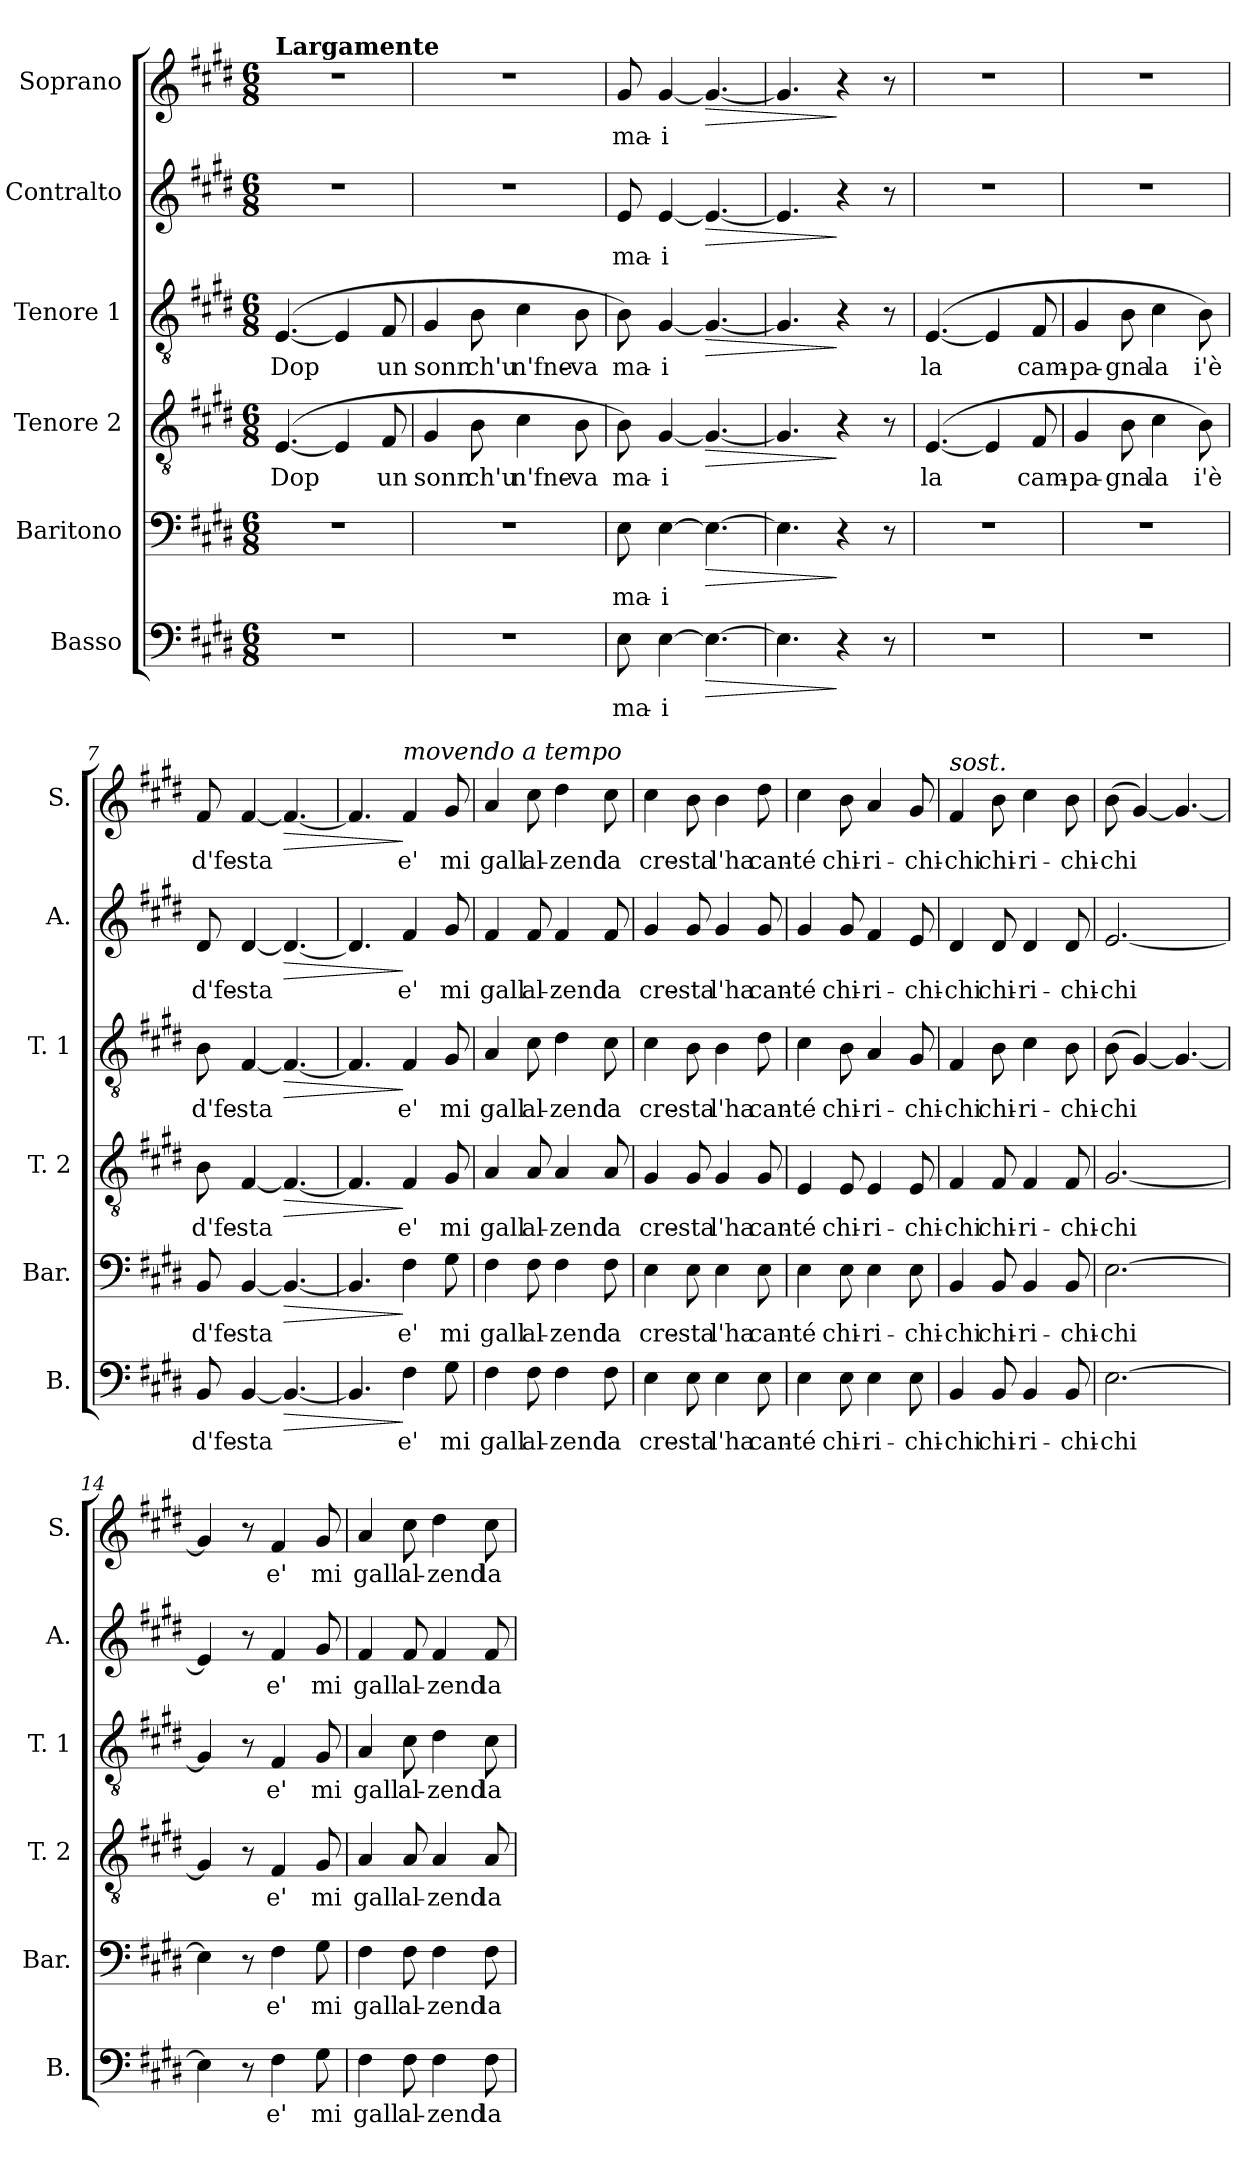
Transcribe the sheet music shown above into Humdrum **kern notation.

**kern	**text	**dynam	**kern	**text	**dynam	**kern	**text	**dynam	**kern	**text	**dynam	**kern	**text	**dynam	**kern	**text	**dynam
*part6	*part6	*part6	*part5	*part5	*part5	*part4	*part4	*part4	*part3	*part3	*part3	*part2	*part2	*part2	*part1	*part1	*part1
*staff6	*staff6	*staff6	*staff5	*staff5	*staff5	*staff4	*staff4	*staff4	*staff3	*staff3	*staff3	*staff2	*staff2	*staff2	*staff1	*staff1	*staff1
*I"Basso	*	*	*I"Baritono	*	*	*I"Tenore 2	*	*	*I"Tenore 1	*	*	*I"Contralto	*	*	*I"Soprano	*	*
*I'B.	*	*	*I'Bar.	*	*	*I'T. 2	*	*	*I'T. 1	*	*	*I'A.	*	*	*I'S.	*	*
*clefF4	*	*	*clefF4	*	*	*clefGv2	*	*	*clefGv2	*	*	*clefG2	*	*	*clefG2	*	*
*k[f#c#g#d#]	*	*	*k[f#c#g#d#]	*	*	*k[f#c#g#d#]	*	*	*k[f#c#g#d#]	*	*	*k[f#c#g#d#]	*	*	*k[f#c#g#d#]	*	*
*M6/8	*	*	*M6/8	*	*	*M6/8	*	*	*M6/8	*	*	*M6/8	*	*	*M6/8	*	*
*MM75	*	*	*MM75	*	*	*MM75	*	*	*MM75	*	*	*MM75	*	*	*MM75	*	*
=1	=1	=1	=1	=1	=1	=1	=1	=1	=1	=1	=1	=1	=1	=1	=1	=1	=1
!	!	!	!	!	!	!	!	!	!	!	!	!	!	!	!LO:TX:a:B:t=Largamente	!	!
!	!	!	!	!	!	!	!LO:LY:b	!	!	!LO:LY:b	!	!	!	!	!	!	!
2.r	.	.	2.r	.	.	(>[4.E/	Dop	.	(>[4.E/	Dop	.	2.r	.	.	2.r	.	.
.	.	.	.	.	.	4E/]	.	.	4E/]	.	.	.	.	.	.	.	.
!	!	!	!	!	!	!	!LO:LY:b	!	!	!LO:LY:b	!	!	!	!	!	!	!
.	.	.	.	.	.	8F#/	un	.	8F#/	un	.	.	.	.	.	.	.
=2	=2	=2	=2	=2	=2	=2	=2	=2	=2	=2	=2	=2	=2	=2	=2	=2	=2
!	!	!	!	!	!	!	!LO:LY:b	!	!	!LO:LY:b	!	!	!	!	!	!	!
2.r	.	.	2.r	.	.	4G#/	sonn	.	4G#/	sonn	.	2.r	.	.	2.r	.	.
!	!	!	!	!	!	!	!LO:LY:b	!	!	!LO:LY:b	!	!	!	!	!	!	!
.	.	.	.	.	.	8B\	ch'u	.	8B\	ch'u	.	.	.	.	.	.	.
!	!	!	!	!	!	!	!LO:LY:b	!	!	!LO:LY:b	!	!	!	!	!	!	!
.	.	.	.	.	.	4c#\	n'fne-	.	4c#\	n'fne-	.	.	.	.	.	.	.
!	!	!	!	!	!	!	!LO:LY:b	!	!	!LO:LY:b	!	!	!	!	!	!	!
.	.	.	.	.	.	8B\	-va	.	8B\	-va	.	.	.	.	.	.	.
=3	=3	=3	=3	=3	=3	=3	=3	=3	=3	=3	=3	=3	=3	=3	=3	=3	=3
!	!LO:LY:b	!	!	!LO:LY:b	!	!	!LO:LY:b	!	!	!LO:LY:b	!	!	!LO:LY:b	!	!	!LO:LY:b	!
8E\	ma-	.	8E\	ma-	.	8B\)	ma-	.	8B\)	ma-	.	8e/	ma-	.	8g#/	ma-	.
!	!LO:LY:b	!	!	!LO:LY:b	!	!	!LO:LY:b	!	!	!LO:LY:b	!	!	!LO:LY:b	!	!	!LO:LY:b	!
[4E\	-i	.	[4E\	-i	.	[4G#/	-i	.	[4G#/	-i	.	[4e/	-i	.	[4g#/	-i	.
!	!	!LO:HP:b	!	!	!LO:HP:b	!	!	!LO:HP:b	!	!	!LO:HP:b	!	!	!LO:HP:b	!	!	!LO:HP:b
4.E\_	.	>	4.E\_	.	>	4.G#/_	.	>	4.G#/_	.	>	4.e/_	.	>	4.g#/_	.	>
=4	=4	=4	=4	=4	=4	=4	=4	=4	=4	=4	=4	=4	=4	=4	=4	=4	=4
4.E\]	.	.	4.E\]	.	.	4.G#/]	.	.	4.G#/]	.	.	4.e/]	.	.	4.g#/]	.	.
4r	.	]	4r	.	]	4r	.	]	4r	.	]	4r	.	]	4r	.	]
8r	.	.	8r	.	.	8r	.	.	8r	.	.	8r	.	.	8r	.	.
=5	=5	=5	=5	=5	=5	=5	=5	=5	=5	=5	=5	=5	=5	=5	=5	=5	=5
!	!	!	!	!	!	!	!LO:LY:b	!	!	!LO:LY:b	!	!	!	!	!	!	!
2.r	.	.	2.r	.	.	(>[4.E/	la	.	(>[4.E/	la	.	2.r	.	.	2.r	.	.
.	.	.	.	.	.	4E/]	.	.	4E/]	.	.	.	.	.	.	.	.
!	!	!	!	!	!	!	!LO:LY:b	!	!	!LO:LY:b	!	!	!	!	!	!	!
.	.	.	.	.	.	8F#/	cam-	.	8F#/	cam-	.	.	.	.	.	.	.
=6	=6	=6	=6	=6	=6	=6	=6	=6	=6	=6	=6	=6	=6	=6	=6	=6	=6
!	!	!	!	!	!	!	!LO:LY:b	!	!	!LO:LY:b	!	!	!	!	!	!	!
2.r	.	.	2.r	.	.	4G#/	-pa-	.	4G#/	-pa-	.	2.r	.	.	2.r	.	.
!	!	!	!	!	!	!	!LO:LY:b	!	!	!LO:LY:b	!	!	!	!	!	!	!
.	.	.	.	.	.	8B\	-gna	.	8B\	-gna	.	.	.	.	.	.	.
!	!	!	!	!	!	!	!LO:LY:b	!	!	!LO:LY:b	!	!	!	!	!	!	!
.	.	.	.	.	.	4c#\	la	.	4c#\	la	.	.	.	.	.	.	.
!	!	!	!	!	!	!	!LO:LY:b	!	!	!LO:LY:b	!	!	!	!	!	!	!
.	.	.	.	.	.	8B\)	i'è	.	8B\)	i'è	.	.	.	.	.	.	.
!!LO:LB:g=z
=7	=7	=7	=7	=7	=7	=7	=7	=7	=7	=7	=7	=7	=7	=7	=7	=7	=7
!	!LO:LY:b	!	!	!LO:LY:b	!	!	!LO:LY:b	!	!	!LO:LY:b	!	!	!LO:LY:b	!	!	!LO:LY:b	!
8BB/	d'fe-	.	8BB/	d'fe-	.	8B\	d'fe-	.	8B\	d'fe-	.	8d#/	d'fe-	.	8f#/	d'fe-	.
!	!LO:LY:b	!	!	!LO:LY:b	!	!	!LO:LY:b	!	!	!LO:LY:b	!	!	!LO:LY:b	!	!	!LO:LY:b	!
[4BB/	-sta	.	[4BB/	-sta	.	[4F#/	-sta	.	[4F#/	-sta	.	[4d#/	-sta	.	[4f#/	-sta	.
!	!	!LO:HP:b	!	!	!LO:HP:b	!	!	!LO:HP:b	!	!	!LO:HP:b	!	!	!LO:HP:b	!	!	!LO:HP:b
4.BB/_	.	>	4.BB/_	.	>	4.F#/_	.	>	4.F#/_	.	>	4.d#/_	.	>	4.f#/_	.	>
=8	=8	=8	=8	=8	=8	=8	=8	=8	=8	=8	=8	=8	=8	=8	=8	=8	=8
4.BB/]	.	.	4.BB/]	.	.	4.F#/]	.	.	4.F#/]	.	.	4.d#/]	.	.	4.f#/]	.	.
*	*	*	*	*	*	*	*	*	*	*	*	*	*	*	*MM120	*	*
!	!	!	!	!	!	!	!	!	!	!	!	!	!	!	!LO:TX:a:i:t=movendo a tempo	!	!
!	!LO:LY:b	!	!	!LO:LY:b	!	!	!LO:LY:b	!	!	!LO:LY:b	!	!	!LO:LY:b	!	!	!LO:LY:b	!
4F#\	e'	]	4F#\	e'	]	4F#/	e'	]	4F#/	e'	]	4f#/	e'	]	4f#/	e'	]
!	!LO:LY:b	!	!	!LO:LY:b	!	!	!LO:LY:b	!	!	!LO:LY:b	!	!	!LO:LY:b	!	!	!LO:LY:b	!
8G#\	mi	.	8G#\	mi	.	8G#/	mi	.	8G#/	mi	.	8g#/	mi	.	8g#/	mi	.
=9	=9	=9	=9	=9	=9	=9	=9	=9	=9	=9	=9	=9	=9	=9	=9	=9	=9
!	!LO:LY:b	!	!	!LO:LY:b	!	!	!LO:LY:b	!	!	!LO:LY:b	!	!	!LO:LY:b	!	!	!LO:LY:b	!
4F#\	gall	.	4F#\	gall	.	4A/	gall	.	4A/	gall	.	4f#/	gall	.	4a/	gall	.
!	!LO:LY:b	!	!	!LO:LY:b	!	!	!LO:LY:b	!	!	!LO:LY:b	!	!	!LO:LY:b	!	!	!LO:LY:b	!
8F#\	al-	.	8F#\	al-	.	8A/	al-	.	8c#\	al-	.	8f#/	al-	.	8cc#\	al-	.
!	!LO:LY:b	!	!	!LO:LY:b	!	!	!LO:LY:b	!	!	!LO:LY:b	!	!	!LO:LY:b	!	!	!LO:LY:b	!
4F#\	-zend	.	4F#\	-zend	.	4A/	-zend	.	4d#\	-zend	.	4f#/	-zend	.	4dd#\	-zend	.
!	!LO:LY:b	!	!	!LO:LY:b	!	!	!LO:LY:b	!	!	!LO:LY:b	!	!	!LO:LY:b	!	!	!LO:LY:b	!
8F#\	la	.	8F#\	la	.	8A/	la	.	8c#\	la	.	8f#/	la	.	8cc#\	la	.
=10	=10	=10	=10	=10	=10	=10	=10	=10	=10	=10	=10	=10	=10	=10	=10	=10	=10
!	!LO:LY:b	!	!	!LO:LY:b	!	!	!LO:LY:b	!	!	!LO:LY:b	!	!	!LO:LY:b	!	!	!LO:LY:b	!
4E\	cre-	.	4E\	cre-	.	4G#/	cre-	.	4c#\	cre-	.	4g#/	cre-	.	4cc#\	cre-	.
!	!LO:LY:b	!	!	!LO:LY:b	!	!	!LO:LY:b	!	!	!LO:LY:b	!	!	!LO:LY:b	!	!	!LO:LY:b	!
8E\	-sta	.	8E\	-sta	.	8G#/	-sta	.	8B\	-sta	.	8g#/	-sta	.	8b\	-sta	.
!	!LO:LY:b	!	!	!LO:LY:b	!	!	!LO:LY:b	!	!	!LO:LY:b	!	!	!LO:LY:b	!	!	!LO:LY:b	!
4E\	l'ha	.	4E\	l'ha	.	4G#/	l'ha	.	4B\	l'ha	.	4g#/	l'ha	.	4b\	l'ha	.
!	!LO:LY:b	!	!	!LO:LY:b	!	!	!LO:LY:b	!	!	!LO:LY:b	!	!	!LO:LY:b	!	!	!LO:LY:b	!
8E\	can-	.	8E\	can-	.	8G#/	can-	.	8d#\	can-	.	8g#/	can-	.	8dd#\	can-	.
=11	=11	=11	=11	=11	=11	=11	=11	=11	=11	=11	=11	=11	=11	=11	=11	=11	=11
!	!LO:LY:b	!	!	!LO:LY:b	!	!	!LO:LY:b	!	!	!LO:LY:b	!	!	!LO:LY:b	!	!	!LO:LY:b	!
4E\	-té	.	4E\	-té	.	4E/	-té	.	4c#\	-té	.	4g#/	-té	.	4cc#\	-té	.
!	!LO:LY:b	!	!	!LO:LY:b	!	!	!LO:LY:b	!	!	!LO:LY:b	!	!	!LO:LY:b	!	!	!LO:LY:b	!
8E\	chi-	.	8E\	chi-	.	8E/	chi-	.	8B\	chi-	.	8g#/	chi-	.	8b\	chi-	.
!	!LO:LY:b	!	!	!LO:LY:b	!	!	!LO:LY:b	!	!	!LO:LY:b	!	!	!LO:LY:b	!	!	!LO:LY:b	!
4E\	-ri-	.	4E\	-ri-	.	4E/	-ri-	.	4A/	-ri-	.	4f#/	-ri-	.	4a/	-ri-	.
!	!LO:LY:b	!	!	!LO:LY:b	!	!	!LO:LY:b	!	!	!LO:LY:b	!	!	!LO:LY:b	!	!	!LO:LY:b	!
8E\	-chi-	.	8E\	-chi-	.	8E/	-chi-	.	8G#/	-chi-	.	8e/	-chi-	.	8g#/	-chi-	.
=12	=12	=12	=12	=12	=12	=12	=12	=12	=12	=12	=12	=12	=12	=12	=12	=12	=12
!	!	!	!	!	!	!	!	!	!	!	!	!	!	!	!LO:TX:a:i:t=sost.	!	!
!	!LO:LY:b	!	!	!LO:LY:b	!	!	!LO:LY:b	!	!	!LO:LY:b	!	!	!LO:LY:b	!	!	!LO:LY:b	!
4BB/	-chi	.	4BB/	-chi	.	4F#/	-chi	.	4F#/	-chi	.	4d#/	-chi	.	4f#/	-chi	.
!	!LO:LY:b	!	!	!LO:LY:b	!	!	!LO:LY:b	!	!	!LO:LY:b	!	!	!LO:LY:b	!	!	!LO:LY:b	!
8BB/	chi-	.	8BB/	chi-	.	8F#/	chi-	.	8B\	chi-	.	8d#/	chi-	.	8b\	chi-	.
!	!LO:LY:b	!	!	!LO:LY:b	!	!	!LO:LY:b	!	!	!LO:LY:b	!	!	!LO:LY:b	!	!	!LO:LY:b	!
4BB/	-ri-	.	4BB/	-ri-	.	4F#/	-ri-	.	4c#\	-ri-	.	4d#/	-ri-	.	4cc#\	-ri-	.
!	!LO:LY:b	!	!	!LO:LY:b	!	!	!LO:LY:b	!	!	!LO:LY:b	!	!	!LO:LY:b	!	!	!LO:LY:b	!
8BB/	-chi-	.	8BB/	-chi-	.	8F#/	-chi-	.	8B\	-chi-	.	8d#/	-chi-	.	8b\	-chi-	.
!!LO:PB:g=z
=13	=13	=13	=13	=13	=13	=13	=13	=13	=13	=13	=13	=13	=13	=13	=13	=13	=13
!	!LO:LY:b	!	!	!LO:LY:b	!	!	!LO:LY:b	!	!	!LO:LY:b	!	!	!LO:LY:b	!	!	!LO:LY:b	!
[2.E\	-chi	.	[2.E\	-chi	.	[2.G#/	-chi	.	(>8B\	-chi	.	[2.e/	-chi	.	(>8b\	-chi	.
.	.	.	.	.	.	.	.	.	[4G#/)	.	.	.	.	.	[4g#/)	.	.
.	.	.	.	.	.	.	.	.	4.G#/_	.	.	.	.	.	4.g#/_	.	.
=14	=14	=14	=14	=14	=14	=14	=14	=14	=14	=14	=14	=14	=14	=14	=14	=14	=14
4E\]	.	.	4E\]	.	.	4G#/]	.	.	4G#/]	.	.	4e/]	.	.	4g#/]	.	.
8r	.	.	8r	.	.	8r	.	.	8r	.	.	8r	.	.	8r	.	.
!	!LO:LY:b	!	!	!LO:LY:b	!	!	!LO:LY:b	!	!	!LO:LY:b	!	!	!LO:LY:b	!	!	!LO:LY:b	!
4F#\	e'	.	4F#\	e'	.	4F#/	e'	.	4F#/	e'	.	4f#/	e'	.	4f#/	e'	.
!	!LO:LY:b	!	!	!LO:LY:b	!	!	!LO:LY:b	!	!	!LO:LY:b	!	!	!LO:LY:b	!	!	!LO:LY:b	!
8G#\	mi	.	8G#\	mi	.	8G#/	mi	.	8G#/	mi	.	8g#/	mi	.	8g#/	mi	.
=15	=15	=15	=15	=15	=15	=15	=15	=15	=15	=15	=15	=15	=15	=15	=15	=15	=15
!	!LO:LY:b	!	!	!LO:LY:b	!	!	!LO:LY:b	!	!	!LO:LY:b	!	!	!LO:LY:b	!	!	!LO:LY:b	!
4F#\	gall	.	4F#\	gall	.	4A/	gall	.	4A/	gall	.	4f#/	gall	.	4a/	gall	.
!	!LO:LY:b	!	!	!LO:LY:b	!	!	!LO:LY:b	!	!	!LO:LY:b	!	!	!LO:LY:b	!	!	!LO:LY:b	!
8F#\	al-	.	8F#\	al-	.	8A/	al-	.	8c#\	al-	.	8f#/	al-	.	8cc#\	al-	.
!	!LO:LY:b	!	!	!LO:LY:b	!	!	!LO:LY:b	!	!	!LO:LY:b	!	!	!LO:LY:b	!	!	!LO:LY:b	!
4F#\	-zend	.	4F#\	-zend	.	4A/	-zend	.	4d#\	-zend	.	4f#/	-zend	.	4dd#\	-zend	.
!	!LO:LY:b	!	!	!LO:LY:b	!	!	!LO:LY:b	!	!	!LO:LY:b	!	!	!LO:LY:b	!	!	!LO:LY:b	!
8F#\	la	.	8F#\	la	.	8A/	la	.	8c#\	la	.	8f#/	la	.	8cc#\	la	.
=	=	=	=	=	=	=	=	=	=	=	=	=	=	=	=	=	=
*-	*-	*-	*-	*-	*-	*-	*-	*-	*-	*-	*-	*-	*-	*-	*-	*-	*-
